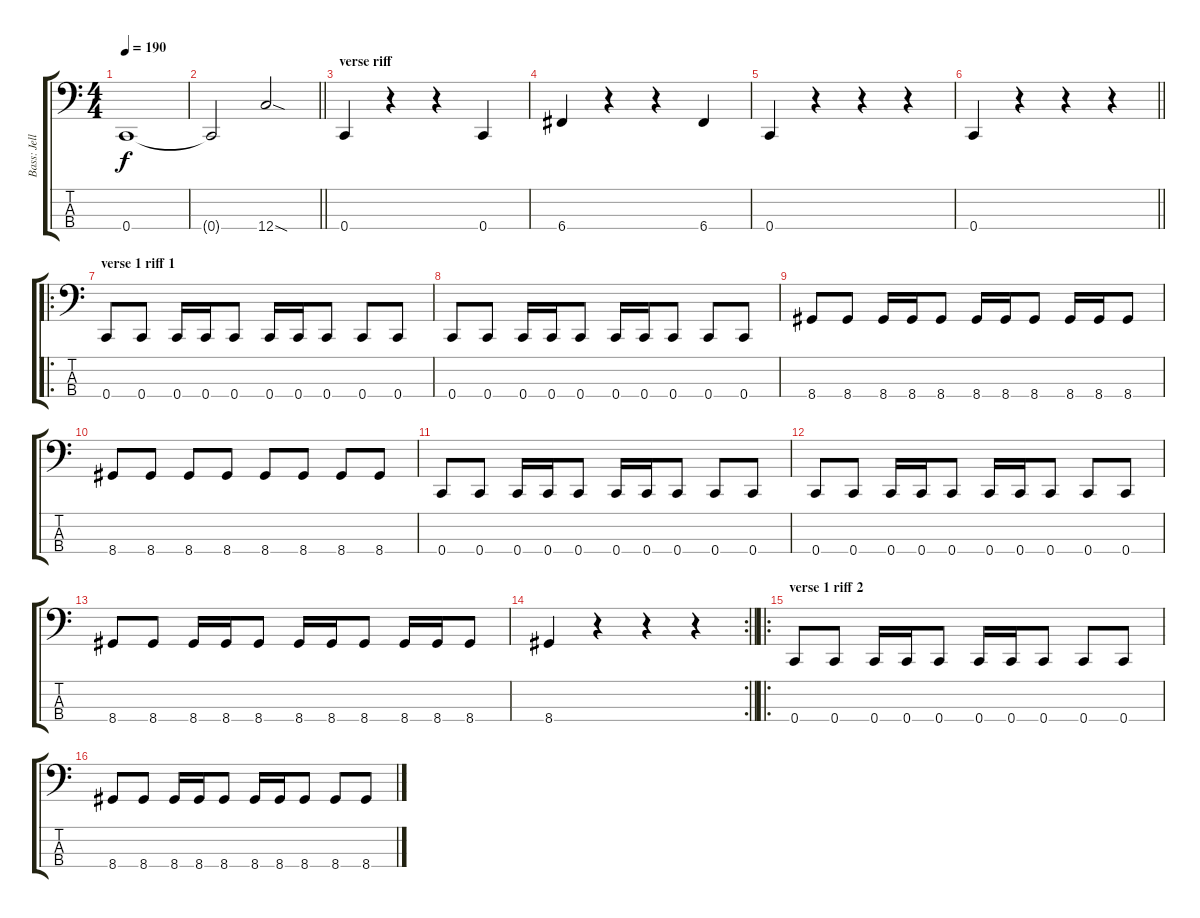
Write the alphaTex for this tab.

\track ("Bass: Jelle" "Bass: Jell") {instrument electricbasspick}
\staff {score tabs}
\tuning (F2 C2 G1 C1) {hide}
\ts (4 4)
\tempo 190
\clef f4
\ks c
0.4.1{dy f} |
\barLineRight lightlight
0.4{t}.2 12.4{sod}.2 |
\section ("" "verse riff")
0.4.4 r.4 r.4 0.4.4 |
6.4.4 r.4 r.4 6.4.4 |
0.4.4 r.4 r.4 r.4 |
\barLineRight lightlight
0.4.4 r.4 r.4 r.4 |
\ro
\section ("" "verse 1 riff 1")
0.4.8 0.4.8 0.4.16 0.4.16 0.4.8 0.4.16 0.4.16 0.4.8 0.4.8 0.4.8 |
0.4.8 0.4.8 0.4.16 0.4.16 0.4.8 0.4.16 0.4.16 0.4.8 0.4.8 0.4.8 |
8.4.8 8.4.8 8.4.16 8.4.16 8.4.8 8.4.16 8.4.16 8.4.8 8.4.16 8.4.16 8.4.8 |
8.4.8 8.4.8 8.4.8 8.4.8 8.4.8 8.4.8 8.4.8 8.4.8 |
0.4.8 0.4.8 0.4.16 0.4.16 0.4.8 0.4.16 0.4.16 0.4.8 0.4.8 0.4.8 |
0.4.8 0.4.8 0.4.16 0.4.16 0.4.8 0.4.16 0.4.16 0.4.8 0.4.8 0.4.8 |
8.4.8 8.4.8 8.4.16 8.4.16 8.4.8 8.4.16 8.4.16 8.4.8 8.4.16 8.4.16 8.4.8 |
\rc 2
\barLineRight lightlight
8.4.4 r.4 r.4 r.4 |
\ro
\section ("" "verse 1 riff 2")
0.4.8 0.4.8 0.4.16 0.4.16 0.4.8 0.4.16 0.4.16 0.4.8 0.4.8 0.4.8 |
8.4.8 8.4.8 8.4.16 8.4.16 8.4.8 8.4.16 8.4.16 8.4.8 8.4.8 8.4.8
